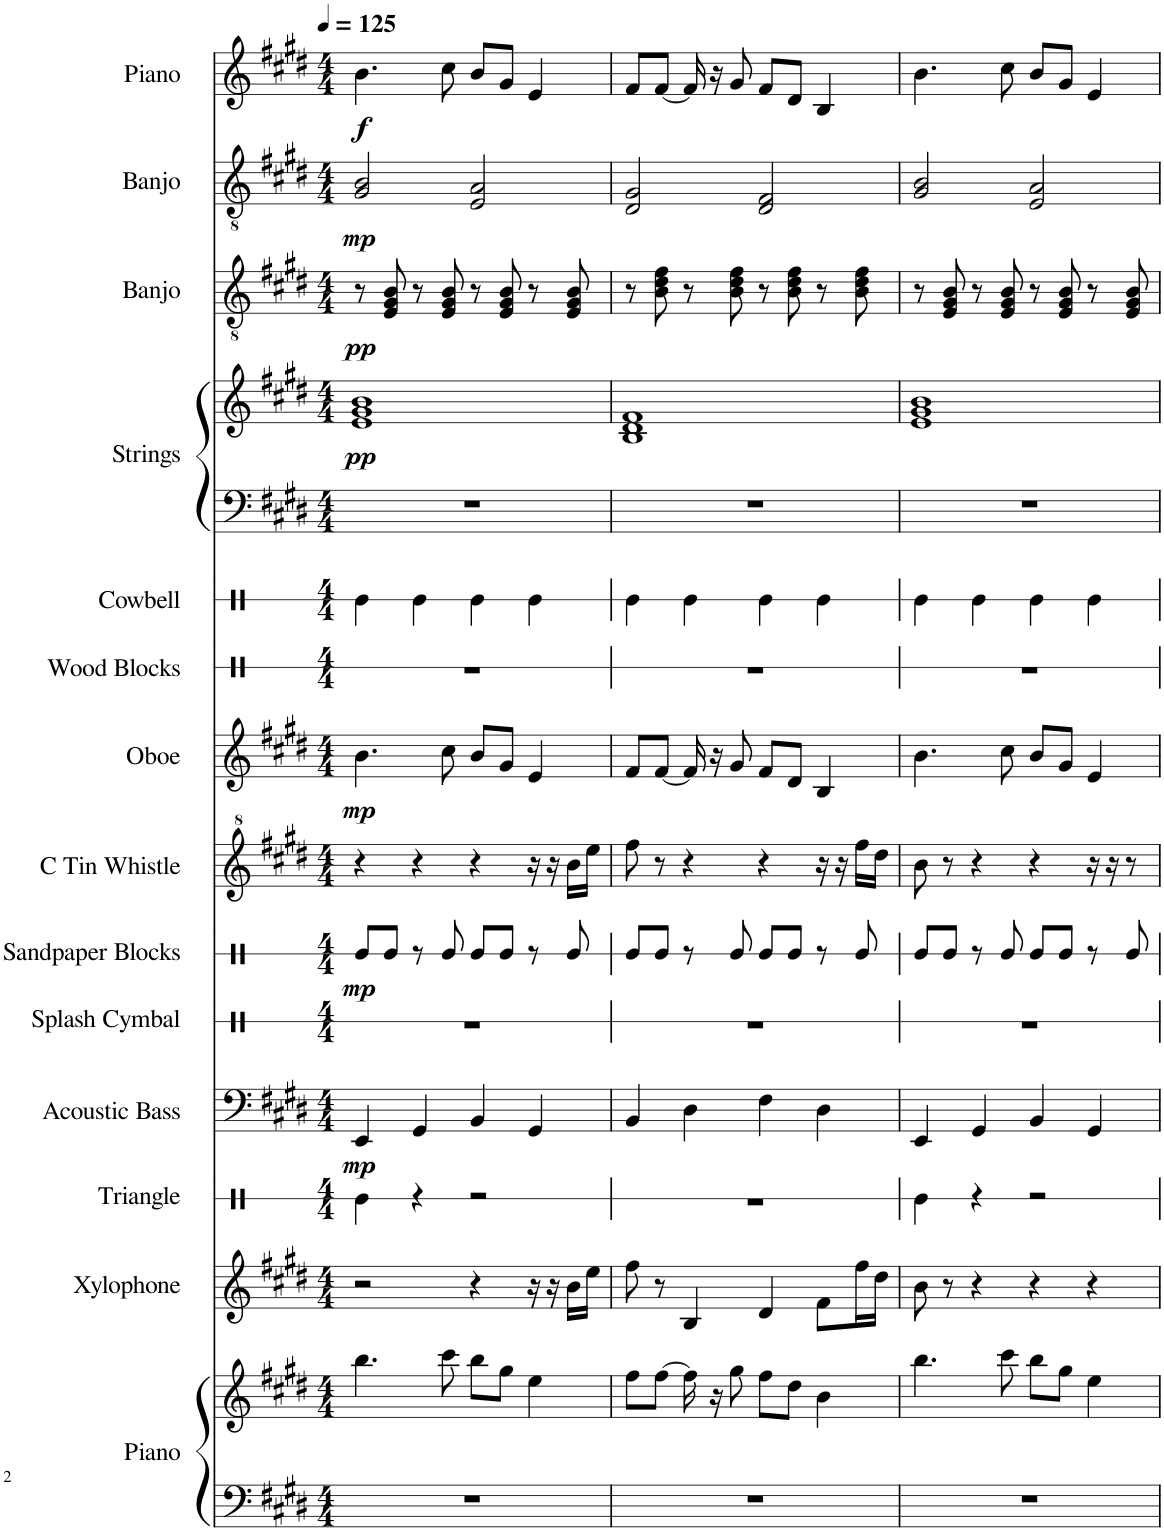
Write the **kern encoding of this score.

**kern	**kern	**kern	**kern	**kern	**dynam	**kern	**kern	**dynam	**kern	**kern	**dynam	**kern	**kern	**kern	**kern	**dynam	**kern	**dynam	**kern	**dynam	**kern	**dynam
*part14	*part14	*part13	*part12	*part11	*part11	*part10	*part9	*part9	*part8	*part7	*part7	*part6	*part5	*part4	*part4	*part4	*part3	*part3	*part2	*part2	*part1	*part1
*staff16	*staff15	*staff14	*staff13	*staff12	*staff12	*staff11	*staff10	*staff10	*staff9	*staff8	*staff8	*staff7	*staff6	*staff5	*staff4	*staff4/5	*staff3	*staff3	*staff2	*staff2	*staff1	*staff1
*I"Piano	*	*I"Xylophone	*I"Triangle	*I"Acoustic Bass	*	*I"Splash Cymbal	*I"Sandpaper Blocks	*	*I"C Tin Whistle	*I"Oboe	*	*I"Wood Blocks	*I"Cowbell	*I"Strings	*	*	*I"Banjo	*	*I"Banjo	*	*I"Piano	*
*I'Pno.	*	*I'Xyl.	*I'Trgl.	*I'Bass	*	*I'Sp. Cym.	*I'Sa. Bl.	*	*I'C Tin Wh.	*I'Ob.	*	*I'Wd. Bl.	*I'Cwb.	*I'St.	*	*	*I'Bj.	*	*I'Bj.	*	*I'Pno.	*
*	*	*	*stria1	*	*	*stria1	*stria1	*	*	*	*	*stria1	*stria1	*	*	*	*	*	*	*	*	*
*clefF4	*clefG2	*clefG2	*clefX	*clefF4	*	*clefX	*clefX	*	*clefG^2	*clefG2	*	*clefX	*clefX	*clefF4	*clefG2	*	*clefGv2	*	*clefGv2	*	*clefG2	*
*	*	*Trd-7c-12	*	*Trd7c12	*	*	*	*	*	*	*	*	*	*	*	*	*Trd7c12	*	*Trd7c12	*	*	*
*k[f#c#g#d#]	*k[f#c#g#d#]	*k[f#c#g#d#]	*k[]	*k[f#c#g#d#]	*	*k[]	*k[]	*	*k[f#c#g#d#]	*k[f#c#g#d#]	*	*k[]	*k[]	*k[f#c#g#d#]	*k[f#c#g#d#]	*	*k[f#c#g#d#]	*	*k[f#c#g#d#]	*	*k[f#c#g#d#]	*
*M4/4	*M4/4	*M4/4	*M4/4	*M4/4	*	*M4/4	*M4/4	*	*M4/4	*M4/4	*	*M4/4	*M4/4	*M4/4	*M4/4	*	*M4/4	*	*M4/4	*	*M4/4	*
*MM125	*MM125	*MM125	*MM125	*MM125	*	*MM125	*MM125	*	*MM125	*MM125	*	*MM125	*MM125	*MM125	*MM125	*	*MM125	*	*MM125	*	*MM125	*
=1	=1	=1	=1	=1	=1	=1	=1	=1	=1	=1	=1	=1	=1	=1	=1	=1	=1	=1	=1	=1	=1	=1
!	!	!	!	!	!LO:DY:b	!	!	!LO:DY:b	!	!	!LO:DY:b	!	!	!	!	!LO:DY:b	!	!LO:DY:b	!	!LO:DY:b	!	!LO:DY:b
1r	4.bb\	2r	4Re\	4EE/	mp	1r	8Re/L	mp	4r	4.b\	mp	1r	4Re\	1r	1e 1g# 1b	pp	8r	pp	2G#/ 2B/	mp	4.b\	f
.	.	.	.	.	.	.	8Re/J	.	.	.	.	.	.	.	.	.	8E/ 8G#/ 8B/	.	.	.	.	.
.	.	.	4r	4GG#/	.	.	8r	.	4r	.	.	.	4Re\	.	.	.	8r	.	.	.	.	.
.	8ccc#\	.	.	.	.	.	8Re/	.	.	8cc#\	.	.	.	.	.	.	8E/ 8G#/ 8B/	.	.	.	8cc#\	.
.	8bb\L	4r	2r	4BB/	.	.	8Re/L	.	4r	8b/L	.	.	4Re\	.	.	.	8r	.	2E/ 2A/	.	8b/L	.
.	8gg#\J	.	.	.	.	.	8Re/J	.	.	8g#/J	.	.	.	.	.	.	8E/ 8G#/ 8B/	.	.	.	8g#/J	.
.	4ee\	16r	.	4GG#/	.	.	8r	.	16r	4e/	.	.	4Re\	.	.	.	8r	.	.	.	4e/	.
.	.	16r	.	.	.	.	.	.	16r	.	.	.	.	.	.	.	.	.	.	.	.	.
.	.	16b\LL	.	.	.	.	8Re/	.	16bb\LL	.	.	.	.	.	.	.	8E/ 8G#/ 8B/	.	.	.	.	.
.	.	16ee\JJ	.	.	.	.	.	.	16eee\JJ	.	.	.	.	.	.	.	.	.	.	.	.	.
=2	=2	=2	=2	=2	=2	=2	=2	=2	=2	=2	=2	=2	=2	=2	=2	=2	=2	=2	=2	=2	=2	=2
1r	8ff#\L	8ff#\	1r	4BB/	.	1r	8Re/L	.	8fff#\	8f#/L	.	1r	4Re\	1r	1B 1d# 1f#	.	8r	.	2D#/ 2G#/	.	8f#/L	.
.	[8ff#\J	8r	.	.	.	.	8Re/J	.	8r	[8f#/J	.	.	.	.	.	.	8B\ 8d#\ 8f#\	.	.	.	[8f#/J	.
.	16ff#\]	4B/	.	4D#\	.	.	8r	.	4r	16f#/]	.	.	4Re\	.	.	.	8r	.	.	.	16f#/]	.
.	16r	.	.	.	.	.	.	.	.	16r	.	.	.	.	.	.	.	.	.	.	16r	.
.	8gg#\	.	.	.	.	.	8Re/	.	.	8g#/	.	.	.	.	.	.	8B\ 8d#\ 8f#\	.	.	.	8g#/	.
.	8ff#\L	4d#/	.	4F#\	.	.	8Re/L	.	4r	8f#/L	.	.	4Re\	.	.	.	8r	.	2D#/ 2F#/	.	8f#/L	.
.	8dd#\J	.	.	.	.	.	8Re/J	.	.	8d#/J	.	.	.	.	.	.	8B\ 8d#\ 8f#\	.	.	.	8d#/J	.
.	4b\	8f#\L	.	4D#\	.	.	8r	.	16r	4B/	.	.	4Re\	.	.	.	8r	.	.	.	4B/	.
.	.	.	.	.	.	.	.	.	16r	.	.	.	.	.	.	.	.	.	.	.	.	.
.	.	16ff#\L	.	.	.	.	8Re/	.	16fff#\LL	.	.	.	.	.	.	.	8B\ 8d#\ 8f#\	.	.	.	.	.
.	.	16dd#\JJ	.	.	.	.	.	.	16ddd#\JJ	.	.	.	.	.	.	.	.	.	.	.	.	.
=3	=3	=3	=3	=3	=3	=3	=3	=3	=3	=3	=3	=3	=3	=3	=3	=3	=3	=3	=3	=3	=3	=3
1r	4.bb\	8b\	4Re\	4EE/	.	1r	8Re/L	.	8bb\	4.b\	.	1r	4Re\	1r	1e 1g# 1b	.	8r	.	2G#/ 2B/	.	4.b\	.
.	.	8r	.	.	.	.	8Re/J	.	8r	.	.	.	.	.	.	.	8E/ 8G#/ 8B/	.	.	.	.	.
.	.	4r	4r	4GG#/	.	.	8r	.	4r	.	.	.	4Re\	.	.	.	8r	.	.	.	.	.
.	8ccc#\	.	.	.	.	.	8Re/	.	.	8cc#\	.	.	.	.	.	.	8E/ 8G#/ 8B/	.	.	.	8cc#\	.
.	8bb\L	4r	2r	4BB/	.	.	8Re/L	.	4r	8b/L	.	.	4Re\	.	.	.	8r	.	2E/ 2A/	.	8b/L	.
.	8gg#\J	.	.	.	.	.	8Re/J	.	.	8g#/J	.	.	.	.	.	.	8E/ 8G#/ 8B/	.	.	.	8g#/J	.
.	4ee\	4r	.	4GG#/	.	.	8r	.	16r	4e/	.	.	4Re\	.	.	.	8r	.	.	.	4e/	.
.	.	.	.	.	.	.	.	.	16r	.	.	.	.	.	.	.	.	.	.	.	.	.
.	.	.	.	.	.	.	8Re/	.	8r	.	.	.	.	.	.	.	8E/ 8G#/ 8B/	.	.	.	.	.
=	=	=	=	=	=	=	=	=	=	=	=	=	=	=	=	=	=	=	=	=	=	=
*-	*-	*-	*-	*-	*-	*-	*-	*-	*-	*-	*-	*-	*-	*-	*-	*-	*-	*-	*-	*-	*-	*-
